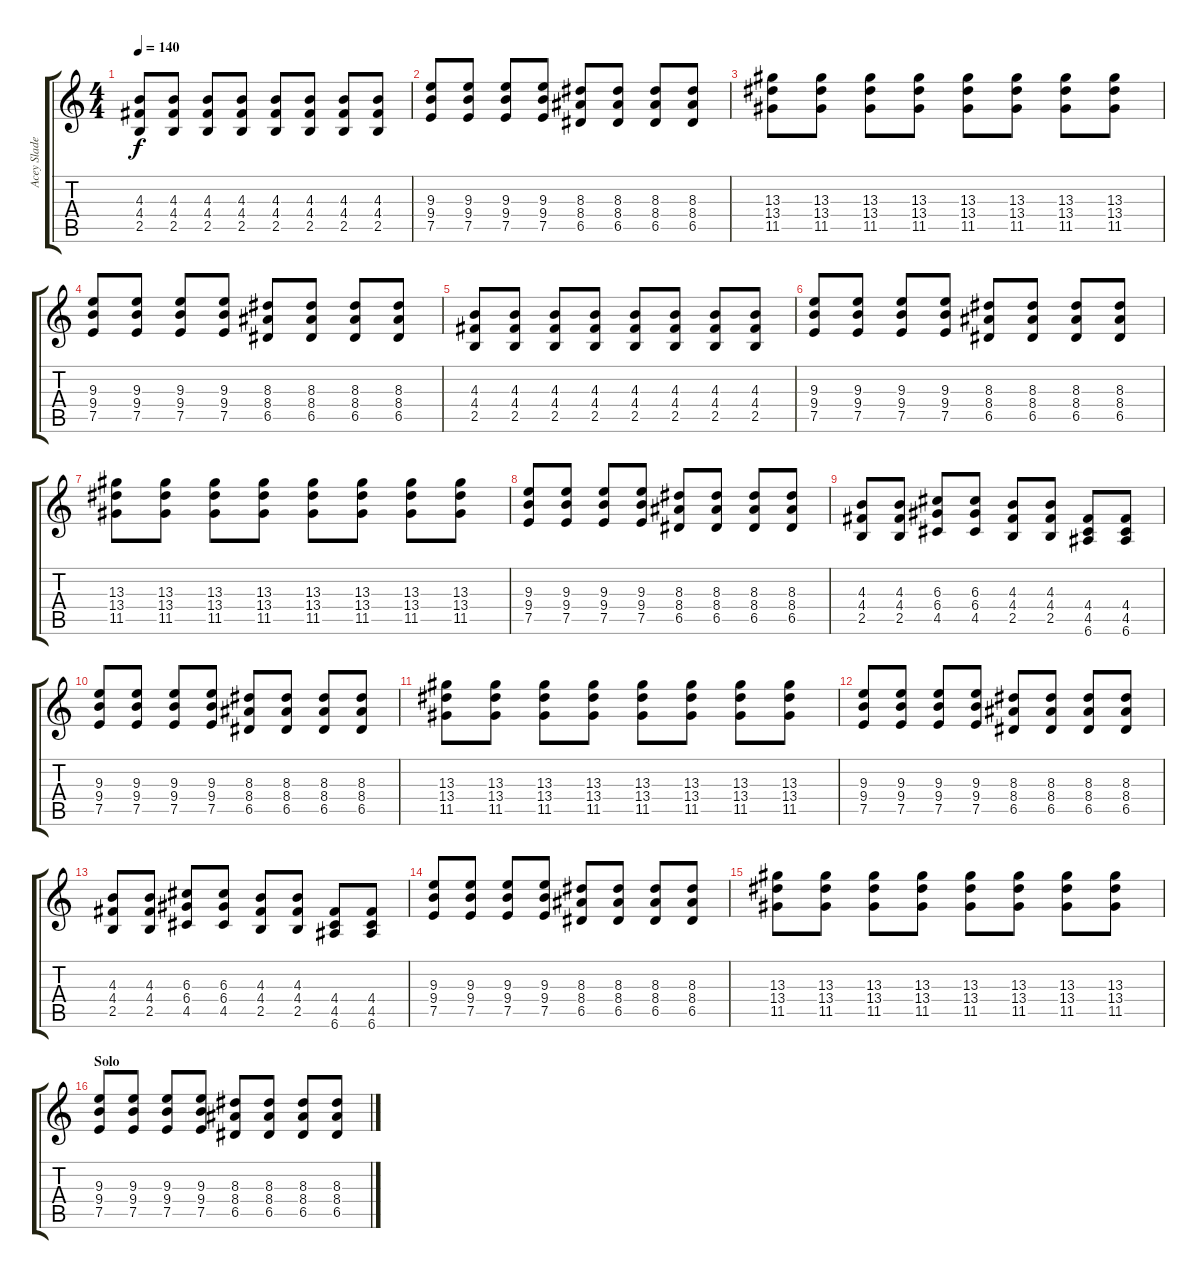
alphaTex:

\track ("Acey Slade\\Tripp Eisen" "Acey Slade") {instrument overdrivenguitar}
\staff {score tabs}
\tuning (E4 B3 G3 D3 A2 E2) {hide}
\ts (4 4)
\tempo 140
\clef g2
\ks c
(4.3 4.4 2.5).8{dy f} (4.3 4.4 2.5).8 (4.3 4.4 2.5).8 (4.3 4.4 2.5).8 (4.3 4.4 2.5).8 (4.3 4.4 2.5).8 (4.3 4.4 2.5).8 (4.3 4.4 2.5).8 |
(9.3 9.4 7.5).8 (9.3 9.4 7.5).8 (9.3 9.4 7.5).8 (9.3 9.4 7.5).8 (8.3 8.4 6.5).8 (8.3 8.4 6.5).8 (8.3 8.4 6.5).8 (8.3 8.4 6.5).8 |
(13.3 13.4 11.5).8 (13.3 13.4 11.5).8 (13.3 13.4 11.5).8 (13.3 13.4 11.5).8 (13.3 13.4 11.5).8 (13.3 13.4 11.5).8 (13.3 13.4 11.5).8 (13.3 13.4 11.5).8 |
(9.3 9.4 7.5).8 (9.3 9.4 7.5).8 (9.3 9.4 7.5).8 (9.3 9.4 7.5).8 (8.3 8.4 6.5).8 (8.3 8.4 6.5).8 (8.3 8.4 6.5).8 (8.3 8.4 6.5).8 |
(4.3 4.4 2.5).8 (4.3 4.4 2.5).8 (4.3 4.4 2.5).8 (4.3 4.4 2.5).8 (4.3 4.4 2.5).8 (4.3 4.4 2.5).8 (4.3 4.4 2.5).8 (4.3 4.4 2.5).8 |
(9.3 9.4 7.5).8 (9.3 9.4 7.5).8 (9.3 9.4 7.5).8 (9.3 9.4 7.5).8 (8.3 8.4 6.5).8 (8.3 8.4 6.5).8 (8.3 8.4 6.5).8 (8.3 8.4 6.5).8 |
(13.3 13.4 11.5).8 (13.3 13.4 11.5).8 (13.3 13.4 11.5).8 (13.3 13.4 11.5).8 (13.3 13.4 11.5).8 (13.3 13.4 11.5).8 (13.3 13.4 11.5).8 (13.3 13.4 11.5).8 |
(9.3 9.4 7.5).8 (9.3 9.4 7.5).8 (9.3 9.4 7.5).8 (9.3 9.4 7.5).8 (8.3 8.4 6.5).8 (8.3 8.4 6.5).8 (8.3 8.4 6.5).8 (8.3 8.4 6.5).8 |
(4.3 4.4 2.5).8 (4.3 4.4 2.5).8 (6.3 6.4 4.5).8 (6.3 6.4 4.5).8 (4.3 4.4 2.5).8 (4.3 4.4 2.5).8 (4.4 4.5 6.6).8 (4.4 4.5 6.6).8 |
(9.3 9.4 7.5).8 (9.3 9.4 7.5).8 (9.3 9.4 7.5).8 (9.3 9.4 7.5).8 (8.3 8.4 6.5).8 (8.3 8.4 6.5).8 (8.3 8.4 6.5).8 (8.3 8.4 6.5).8 |
(13.3 13.4 11.5).8 (13.3 13.4 11.5).8 (13.3 13.4 11.5).8 (13.3 13.4 11.5).8 (13.3 13.4 11.5).8 (13.3 13.4 11.5).8 (13.3 13.4 11.5).8 (13.3 13.4 11.5).8 |
(9.3 9.4 7.5).8 (9.3 9.4 7.5).8 (9.3 9.4 7.5).8 (9.3 9.4 7.5).8 (8.3 8.4 6.5).8 (8.3 8.4 6.5).8 (8.3 8.4 6.5).8 (8.3 8.4 6.5).8 |
(4.3 4.4 2.5).8 (4.3 4.4 2.5).8 (6.3 6.4 4.5).8 (6.3 6.4 4.5).8 (4.3 4.4 2.5).8 (4.3 4.4 2.5).8 (4.4 4.5 6.6).8 (4.4 4.5 6.6).8 |
(9.3 9.4 7.5).8 (9.3 9.4 7.5).8 (9.3 9.4 7.5).8 (9.3 9.4 7.5).8 (8.3 8.4 6.5).8 (8.3 8.4 6.5).8 (8.3 8.4 6.5).8 (8.3 8.4 6.5).8 |
(13.3 13.4 11.5).8 (13.3 13.4 11.5).8 (13.3 13.4 11.5).8 (13.3 13.4 11.5).8 (13.3 13.4 11.5).8 (13.3 13.4 11.5).8 (13.3 13.4 11.5).8 (13.3 13.4 11.5).8 |
\section ("" "Solo")
(9.3 9.4 7.5).8 (9.3 9.4 7.5).8 (9.3 9.4 7.5).8 (9.3 9.4 7.5).8 (8.3 8.4 6.5).8 (8.3 8.4 6.5).8 (8.3 8.4 6.5).8 (8.3 8.4 6.5).8
